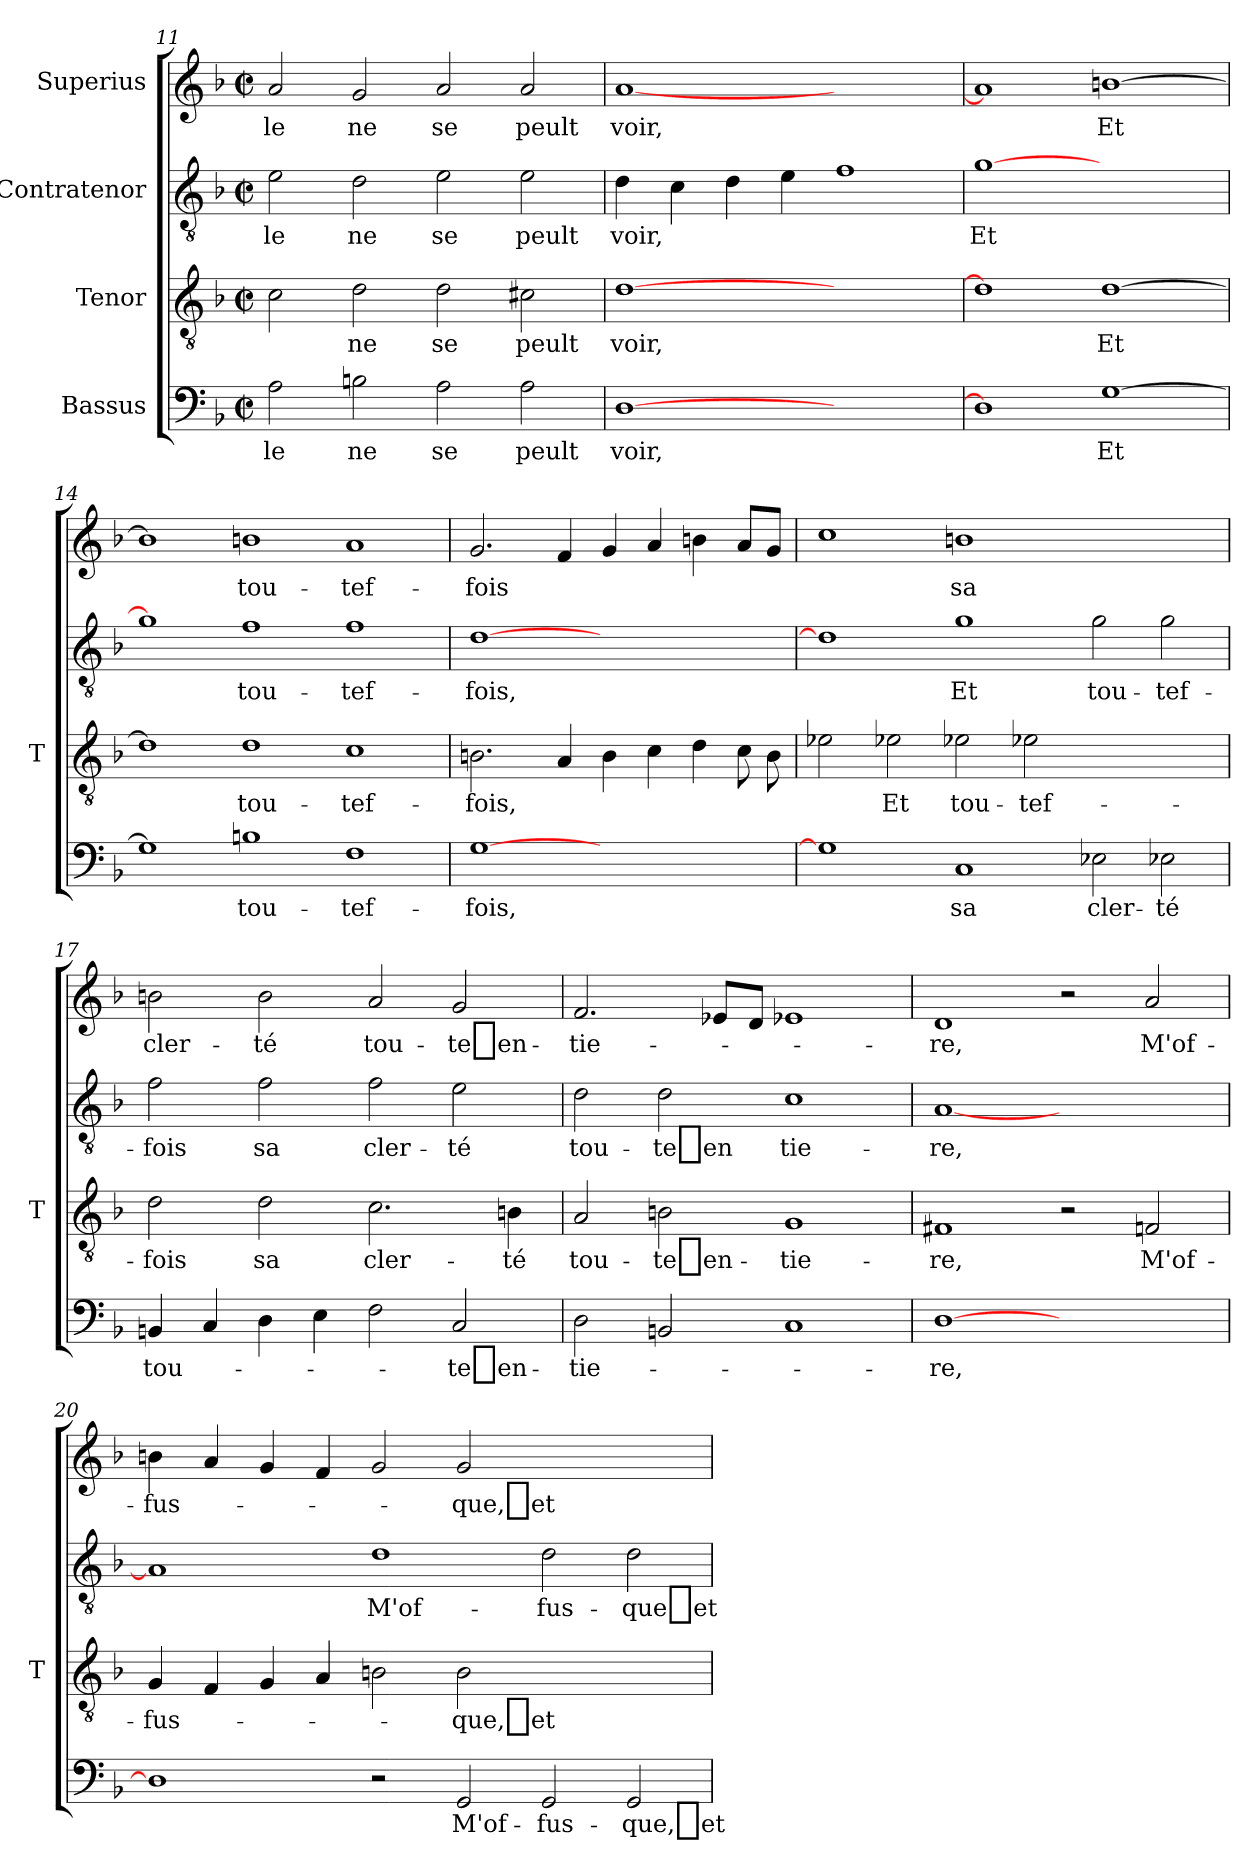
**kern	**text	**kern	**text	**kern	**text	**kern	**text
*part4	*part4	*part3	*part3	*part2	*part2	*part1	*part1
*staff4	*staff4	*staff3	*staff3	*staff2	*staff2	*staff1	*staff1
*I"Bassus	*	*I"Tenor	*	*I"Contratenor	*	*I"Superius	*
*	*	*I'T	*	*	*	*	*
!!LO:PB:g=z
*clefF4	*	*clefGv2	*	*clefGv2	*	*clefG2	*
*k[b-]	*	*k[b-]	*	*k[b-]	*	*k[b-]	*
*F:	*	*F:	*	*F:	*	*F:	*
*M2/2	*	*M2/2	*	*M2/2	*	*M2/2	*
*met(c|)	*	*met(c|)	*	*met(c|)	*	*met(c|)	*
=11	=11	=11	=11	=11	=11	=11	=11
2A	-le	2c	.	2e	-le	2a	-le
2B	-ne	2d	-ne	2d	-ne	2g	-ne
2A	-se	2d	-se	2e	-se	2a	-se
2A	-peult	2c#X	-peult	2e	-peult	2a	-peult
=12	=12	=12	=12	=12	=12	=12	=12
[1D	-voir,	[1d	-voir,	4d	-voir,	[1a	-voir,
.	.	.	.	4c	.	.	.
.	.	.	.	4d	.	.	.
.	.	.	.	4e	.	.	.
1ryy	.	1ryy	.	1f	.	1ryy	.
=13	=13	=13	=13	=13	=13	=13	=13
1D]	.	1d]	.	[1g	-Et	1a]	.
[1G	-Et	[1d	-Et	1ryy	.	[1b	-Et
=14	=14	=14	=14	=14	=14	=14	=14
1G]	.	1d]	.	1g]	.	1b]	.
1B	tou-	1d	tou-	1f	tou-	1b	tou-
1F	tef-	1c	tef-	1f	tef-	1a	tef-
=15	=15	=15	=15	=15	=15	=15	=15
[1G	-fois,	2.B	-fois,	[1d	-fois,	2.g	-fois
.	.	4A	.	.	.	4f	.
1ryy	.	4B	.	1ryy	.	4g	.
.	.	4c	.	.	.	4a	.
.	.	4d	.	.	.	4b	.
.	.	8ci	.	.	.	8aL	.
.	.	8Bi	.	.	.	8gJ	.
=16	=16	=16	=16	=16	=16	=16	=16
1G]	.	2e-X	.	1d]	.	1cc	.
.	.	2e-X	-Et	.	.	.	.
1C	-sa	2e-X	tou-	1g	-Et	1b	-sa
.	.	2e-X	tef-	.	.	.	.
2E-X	cler-	1ryy	.	2g	tou-	1ryy	.
2E-X	-té	.	.	2g	tef-	.	.
=17	=17	=17	=17	=17	=17	=17	=17
4BB	tou-	2d	-fois	2f	-fois	2b	cler-
4C	.	.	.	.	.	.	.
4D	.	2d	-sa	2f	-sa	2b	-té
4E	.	.	.	.	.	.	.
2F	.	2.c	cler-	2f	cler-	2a	tou-
2C	te_en-	.	.	2e	-té	2g	te_en-
.	.	4B	-té	.	.	.	.
=18	=18	=18	=18	=18	=18	=18	=18
2D	tie-	2A	tou-	2d	tou-	2.f	tie-
2BB	.	2B	te_en-	2d	-te_en	.	.
.	.	.	.	.	.	8e-XL	.
.	.	.	.	.	.	8dJ	.
1C	.	1G	tie-	1c	tie-	1e-X	.
=19	=19	=19	=19	=19	=19	=19	=19
[1D	-re,	1F#X	-re,	[1A	-re,	1d	-re,
1ryy	.	2r	.	1ryy	.	2r	.
.	.	2F	M'of-	.	.	2a	M'of-
!!LO:PB:g=z
=20	=20	=20	=20	=20	=20	=20	=20
1D]	.	4G	fus-	1A]	.	4b	fus-
.	.	4F	.	.	.	4a	.
.	.	4G	.	.	.	4g	.
.	.	4A	.	.	.	4f	.
2r	.	2B	.	1d	M'of-	2g	.
2GG	M'of-	2B	-que,_et	.	.	2g	-que,_et
2GG	fus-	1ryy	.	2d	fus-	1ryy	.
2GG	-que,_et	.	.	2d	-que_et	.	.
=	=	=	=	=	=	=	=
*-	*-	*-	*-	*-	*-	*-	*-
